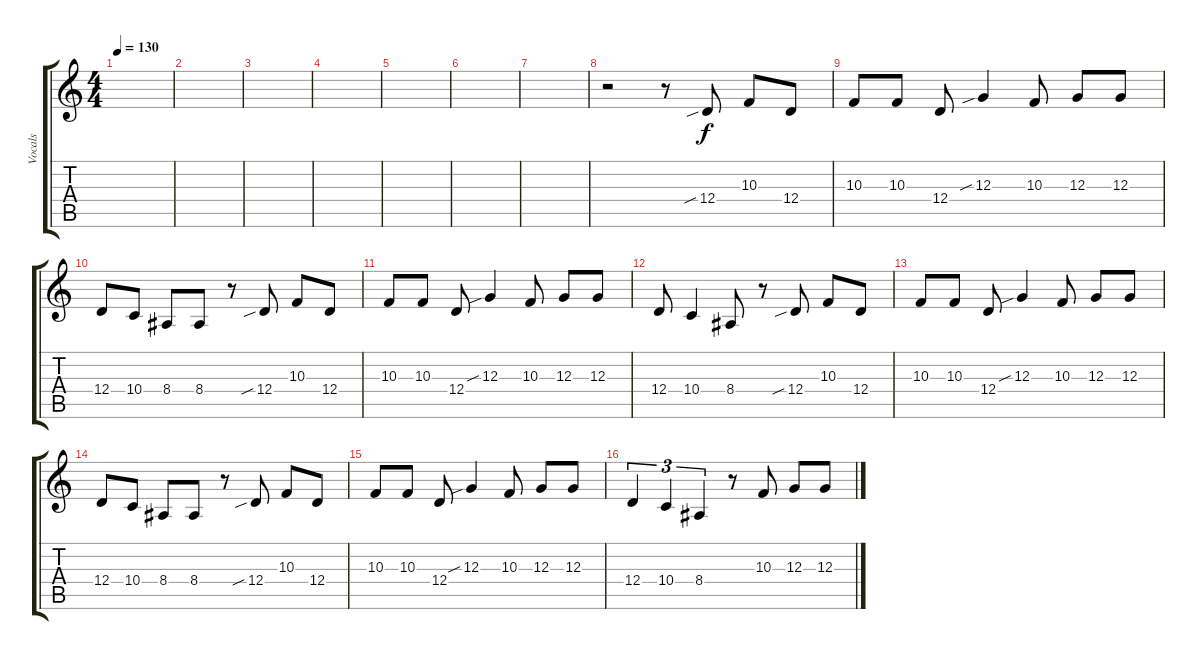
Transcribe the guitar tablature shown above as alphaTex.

\track ("Vocals" "Vocals") {instrument synthvoice}
\staff {score tabs}
\tuning (E4 B3 G3 D3 A2 E2) {hide}
\ts (4 4)
\tempo 130
\clef g2
\ks c
|
|
|
|
|
|
|
r.2 r.8 12.4{sib}.8 10.3.8 12.4.8 |
10.3.8 10.3.8 12.4.8 12.3{sib}.4 10.3.8 12.3.8 12.3.8 |
12.4.8 10.4.8 8.4.8 8.4.8 r.8 12.4{sib}.8 10.3.8 12.4.8 |
10.3.8 10.3.8 12.4.8 12.3{sib}.4 10.3.8 12.3.8 12.3.8 |
12.4.8 10.4.4 8.4.8 r.8 12.4{sib}.8 10.3.8 12.4.8 |
10.3.8 10.3.8 12.4.8 12.3{sib}.4 10.3.8 12.3.8 12.3.8 |
12.4.8 10.4.8 8.4.8 8.4.8 r.8 12.4{sib}.8 10.3.8 12.4.8 |
10.3.8 10.3.8 12.4.8 12.3{sib}.4 10.3.8 12.3.8 12.3.8 |
12.4.4{tu (3 2)} 10.4.4{tu (3 2)} 8.4.4{tu (3 2)} r.8 10.3.8 12.3.8 12.3.8
